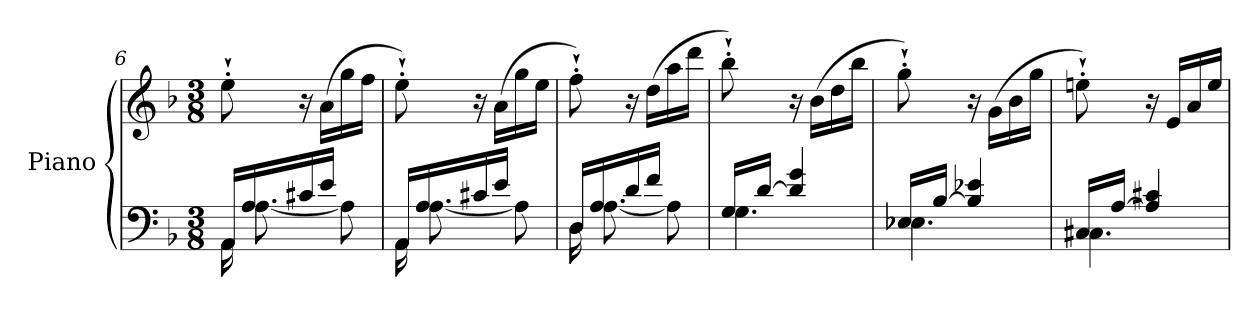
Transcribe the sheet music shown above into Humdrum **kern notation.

**kern	**kern	**dynam
*part1	*part1	*part1
*staff2	*staff1	*staff1/2
*I"Piano	*	*
*I'Pno	*	*
*clefF4	*clefG2	*
*k[b-]	*k[b-]	*
*M3/8	*M3/8	*
=6	=6	=6
*^	*	*
16AA/LL	16AA\	8ee'`\	.
16A/	[8.A\	.	.
16c#X/	.	16r	.
16e/JJ	.	(>16a\LL	.
8ryy	8A\]	16gg\	.
.	.	16ff\JJ	.
=7	=7	=7	=7
16AA/LL	16AA\	8ee'`\)	.
16A/	[8.A\	.	.
16c#X/	.	16r	.
16e/JJ	.	(>16a\LL	.
8ryy	8A\]	16gg\	.
.	.	16ee\JJ	.
=8	=8	=8	=8
16D/LL	16D\	8ff'`\)	.
16A/	[8.A\	.	.
16d/	.	16r	.
16f/JJ	.	(>16dd\LL	.
8ryy	8A\]	16aa\	.
.	.	16ddd\JJ	.
!!LO:LB:g=z
=9	=9	=9	=9
!	!	!	!LO:DY:b
16G/LL	4.G\	8bb-'`\)	other-dynamics
[16d/JJ	.	.	.
4d/] 4g/	.	16r	.
.	.	(>16b-\LL	.
.	.	16dd\	.
.	.	16bb-\JJ	.
!!LO:LB:g=z
=10	=10	=10	=10
16E-X/LL	4.E-\	8gg'`\)	.
[16B-/JJ	.	.	.
4B-/] 4e-X/	.	16r	.
.	.	(>16g\LL	.
.	.	16b-\	.
.	.	16gg\JJ	.
=11	=11	=11	=11
!	!	!	!LO:DY:b
16C#X/LL	4.C#X\	8een'`\)	other-dynamics
[16A/JJ	.	.	.
4A/] 4c#X/	.	16r	.
.	.	16e/LL	.
.	.	16a/	.
.	.	16ee/JJ	.
*v	*v	*	*
=	=	=
*-	*-	*-
